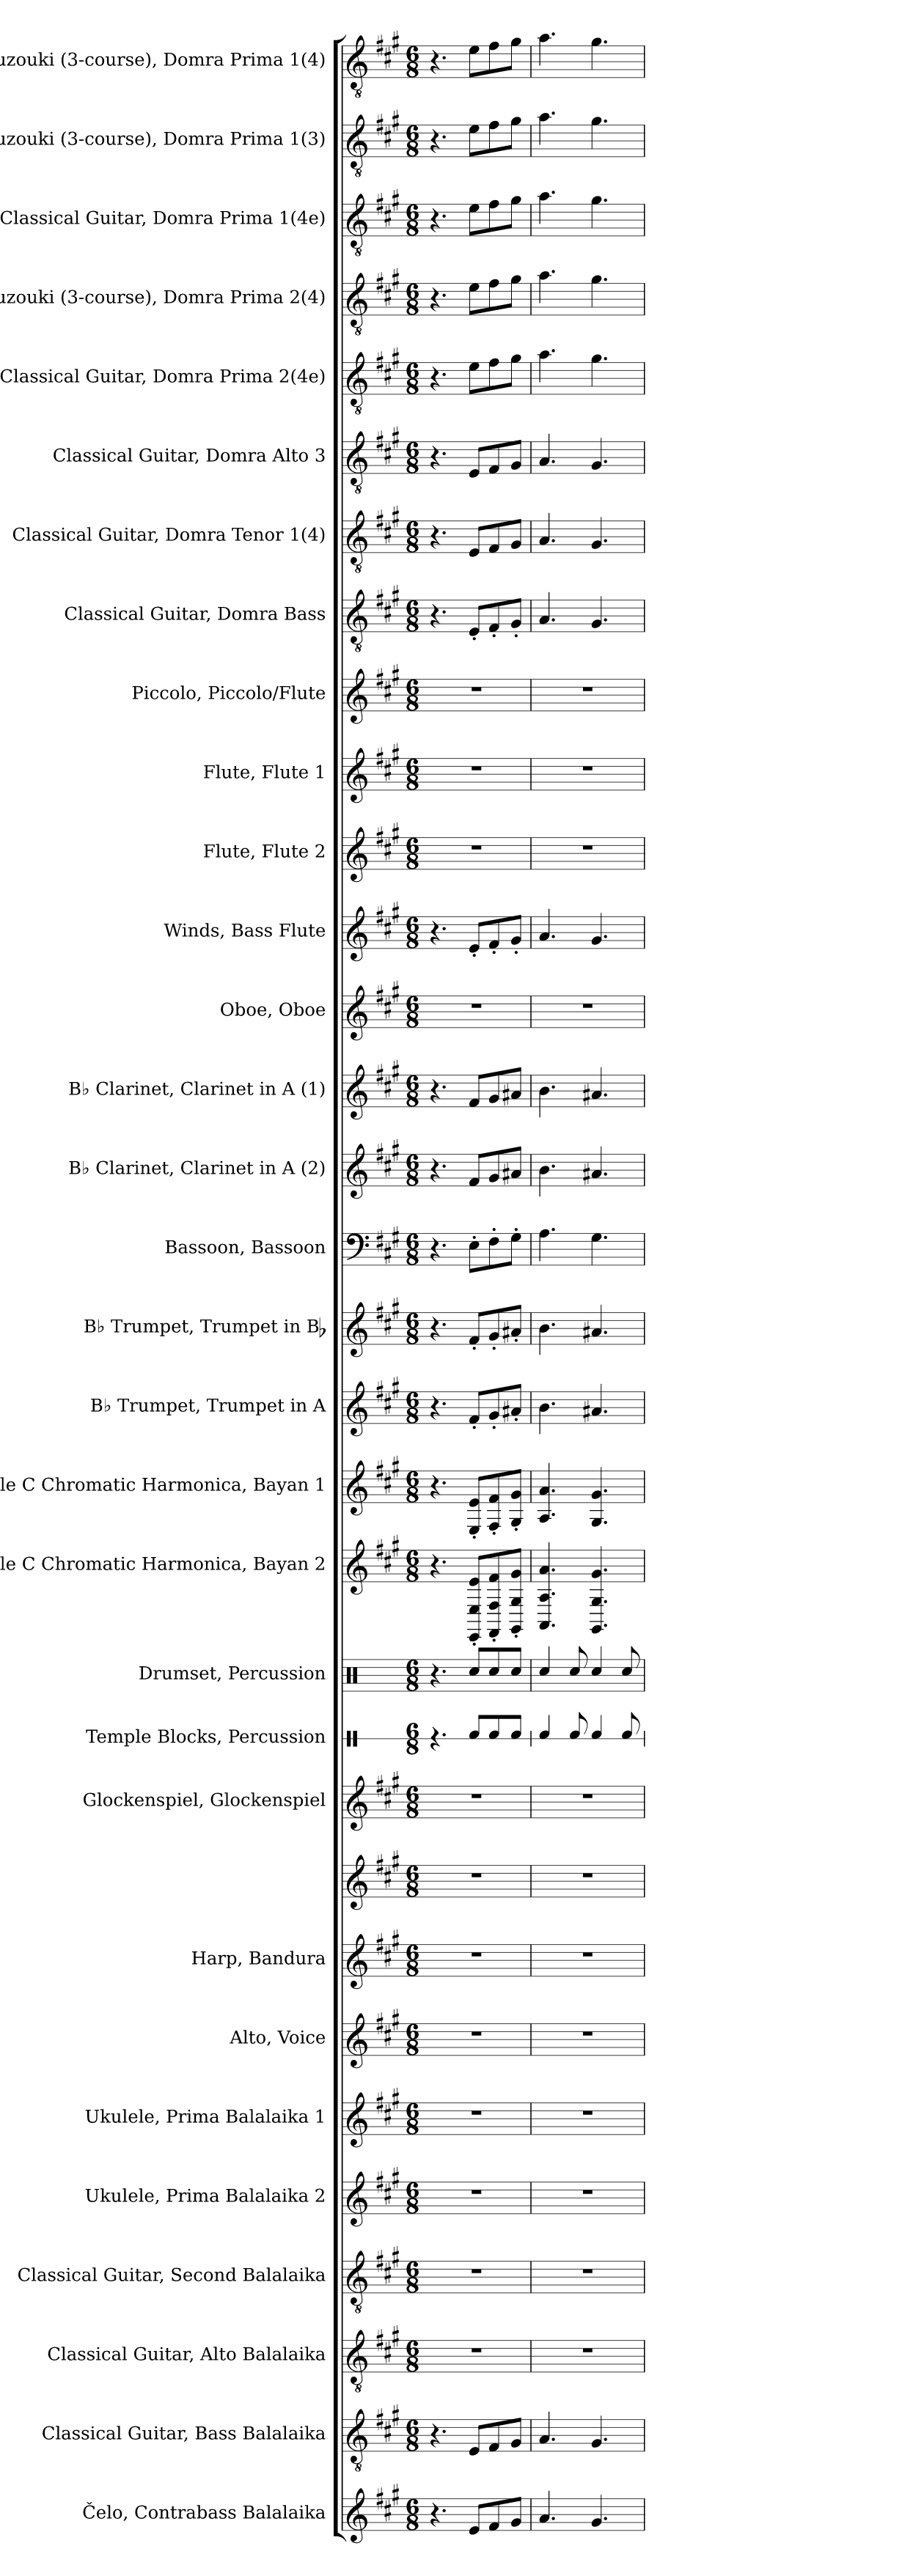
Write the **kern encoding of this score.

**kern	**kern	**kern	**kern	**kern	**kern	**kern	**kern	**kern	**kern	**kern	**kern	**kern	**kern	**kern	**kern	**kern	**kern	**kern	**kern	**kern	**kern	**kern	**kern	**kern	**kern	**kern	**kern	**kern	**kern	**kern	**kern
*part31	*part30	*part29	*part28	*part27	*part26	*part25	*part24	*part24	*part23	*part22	*part21	*part20	*part19	*part18	*part17	*part16	*part15	*part14	*part13	*part12	*part11	*part10	*part9	*part8	*part7	*part6	*part5	*part4	*part3	*part2	*part1
*staff32	*staff31	*staff30	*staff29	*staff28	*staff27	*staff26	*staff25	*staff24	*staff23	*staff22	*staff21	*staff20	*staff19	*staff18	*staff17	*staff16	*staff15	*staff14	*staff13	*staff12	*staff11	*staff10	*staff9	*staff8	*staff7	*staff6	*staff5	*staff4	*staff3	*staff2	*staff1
*I"Čelo, Contrabass Balalaika	*I"Classical Guitar, Bass Balalaika	*I"Classical Guitar, Alto Balalaika	*I"Classical Guitar, Second Balalaika	*I"Ukulele, Prima Balalaika 2	*I"Ukulele, Prima Balalaika 1	*I"Alto, Voice	*I"Harp, Bandura	*	*I"Glockenspiel, Glockenspiel	*I"Temple Blocks, Percussion	*I"Drumset, Percussion	*I"16 Hole C Chromatic Harmonica, Bayan 2	*I"16 Hole C Chromatic Harmonica, Bayan 1	*I"B♭ Trumpet, Trumpet in A	*I"B♭ Trumpet, Trumpet in Bb	*I"Bassoon, Bassoon	*I"B♭ Clarinet, Clarinet in A (2)	*I"B♭ Clarinet, Clarinet in A (1)	*I"Oboe, Oboe	*I"Winds, Bass Flute	*I"Flute, Flute 2	*I"Flute, Flute 1	*I"Piccolo, Piccolo/Flute	*I"Classical Guitar, Domra Bass	*I"Classical Guitar, Domra Tenor 1(4)	*I"Classical Guitar, Domra Alto 3	*I"Classical Guitar, Domra Prima 2(4e)	*I"Bouzouki (3-course), Domra Prima 2(4)	*I"Classical Guitar, Domra Prima 1(4e)	*I"Bouzouki (3-course), Domra Prima 1(3)	*I"Bouzouki (3-course), Domra Prima 1(4)
*	*I'Guit.	*I'Guit.	*I'Guit.	*I'Uk.	*I'Uk.	*I'A.	*I'Hrp.	*	*I'Glock.	*I'Tmp. Bl.	*I'D. Set	*I'Harm.	*I'Harm.	*I'B♭ Tpt.	*I'B♭ Tpt.	*I'Bsn.	*I'B♭ Cl.	*I'B♭ Cl.	*I'Ob.	*I'Wi.	*I'Fl.	*I'Fl.	*I'Picc.	*I'Guit.	*I'Guit.	*I'Guit.	*I'Guit.	*I'Bou.	*I'Guit.	*I'Bou.	*I'Bou.
*	*	*	*	*	*	*	*	*	*	*stria1	*	*	*	*	*	*	*	*	*	*	*	*	*	*	*	*	*	*	*	*	*
*clefG2	*clefGv2	*clefGv2	*clefGv2	*clefG2	*clefG2	*clefG2	*clefG2	*clefG2	*clefG2	*clefX	*clefX	*clefG2	*clefG2	*clefG2	*clefG2	*clefF4	*clefG2	*clefG2	*clefG2	*clefG2	*clefG2	*clefG2	*clefG2	*clefGv2	*clefGv2	*clefGv2	*clefGv2	*clefGv2	*clefGv2	*clefGv2	*clefGv2
*ITrd14c24	*	*	*	*	*	*	*	*	*ITrd-14c-24	*	*	*	*	*ITrd1c2	*ITrd1c2	*	*ITrd1c2	*ITrd1c2	*	*	*	*	*ITrd-7c-12	*	*	*	*	*	*	*	*
*k[f#c#g#]	*k[f#c#g#]	*k[f#c#g#]	*k[f#c#g#]	*k[f#c#g#]	*k[f#c#g#]	*k[f#c#g#]	*k[f#c#g#]	*k[f#c#g#]	*k[f#c#g#]	*k[]	*k[]	*k[f#c#g#]	*k[f#c#g#]	*k[f#]	*k[f#]	*k[f#c#g#]	*k[f#]	*k[f#]	*k[f#c#g#]	*k[f#c#g#]	*k[f#c#g#]	*k[f#c#g#]	*k[f#c#g#]	*k[f#c#g#]	*k[f#c#g#]	*k[f#c#g#]	*k[f#c#g#]	*k[f#c#g#]	*k[f#c#g#]	*k[f#c#g#]	*k[f#c#g#]
*M6/8	*M6/8	*M6/8	*M6/8	*M6/8	*M6/8	*M6/8	*M6/8	*M6/8	*M6/8	*M6/8	*M6/8	*M6/8	*M6/8	*M6/8	*M6/8	*M6/8	*M6/8	*M6/8	*M6/8	*M6/8	*M6/8	*M6/8	*M6/8	*M6/8	*M6/8	*M6/8	*M6/8	*M6/8	*M6/8	*M6/8	*M6/8
*MM174	*MM174	*MM174	*MM174	*MM174	*MM174	*MM174	*MM174	*MM174	*MM174	*MM174	*MM174	*MM174	*MM174	*MM174	*MM174	*MM174	*MM174	*MM174	*MM174	*MM174	*MM174	*MM174	*MM174	*MM174	*MM174	*MM174	*MM174	*MM174	*MM174	*MM174	*MM174
=1	=1	=1	=1	=1	=1	=1	=1	=1	=1	=1	=1	=1	=1	=1	=1	=1	=1	=1	=1	=1	=1	=1	=1	=1	=1	=1	=1	=1	=1	=1	=1
4.r	4.r	2.r	2.r	2.r	2.r	2.r	2.r	2.r	2.r	4.r	4.r	4.r	4.r	4.r	4.r	4.r	4.r	4.r	2.r	4.r	2.r	2.r	2.r	4.r	4.r	4.r	4.r	4.r	4.r	4.r	4.r
8EE/L	8E/L	.	.	.	.	.	.	.	.	8Rf/L	8Rcc/L	8EE/' 8E/' 8e/'L	8E/' 8e/'L	8e'/L	8e'/L	8E'\L	8e/L	8e/L	.	8e'/L	.	.	.	8E'/L	8E/L	8E/L	8e\L	8e\L	8e\L	8e\L	8e\L
8FF#/	8F#/	.	.	.	.	.	.	.	.	8Rf/	8Rcc/	8FF#/' 8F#/' 8f#/'	8F#/' 8f#/'	8f#'/	8f#'/	8F#'\	8f#/	8f#/	.	8f#'/	.	.	.	8F#'/	8F#/	8F#/	8f#\	8f#\	8f#\	8f#\	8f#\
8GG#/J	8G#/J	.	.	.	.	.	.	.	.	8Rf/J	8Rcc/J	8GG#/' 8G#/' 8g#/'J	8G#/' 8g#/'J	8g#X'/J	8g#X'/J	8G#'\J	8g#X/J	8g#X/J	.	8g#'/J	.	.	.	8G#'/J	8G#/J	8G#/J	8g#\J	8g#\J	8g#\J	8g#\J	8g#\J
=2	=2	=2	=2	=2	=2	=2	=2	=2	=2	=2	=2	=2	=2	=2	=2	=2	=2	=2	=2	=2	=2	=2	=2	=2	=2	=2	=2	=2	=2	=2	=2
4.AA/	4.A/	2.r	2.r	2.r	2.r	2.r	2.r	2.r	2.r	4Rf/	4Rcc/	4.AA/ 4.A/ 4.a/	4.A/ 4.a/	4.a\	4.a\	4.A\	4.a\	4.a\	2.r	4.a/	2.r	2.r	2.r	4.A/	4.A/	4.A/	4.a\	4.a\	4.a\	4.a\	4.a\
.	.	.	.	.	.	.	.	.	.	8Rf/	8Rcc/	.	.	.	.	.	.	.	.	.	.	.	.	.	.	.	.	.	.	.	.
4.GG#/	4.G#/	.	.	.	.	.	.	.	.	4Rf/	4Rcc/	4.GG#/ 4.G#/ 4.g#/	4.G#/ 4.g#/	4.g#X/	4.g#X/	4.G#\	4.g#X/	4.g#X/	.	4.g#/	.	.	.	4.G#/	4.G#/	4.G#/	4.g#\	4.g#\	4.g#\	4.g#\	4.g#\
.	.	.	.	.	.	.	.	.	.	8Rf/	8Rcc/	.	.	.	.	.	.	.	.	.	.	.	.	.	.	.	.	.	.	.	.
=	=	=	=	=	=	=	=	=	=	=	=	=	=	=	=	=	=	=	=	=	=	=	=	=	=	=	=	=	=	=	=
*-	*-	*-	*-	*-	*-	*-	*-	*-	*-	*-	*-	*-	*-	*-	*-	*-	*-	*-	*-	*-	*-	*-	*-	*-	*-	*-	*-	*-	*-	*-	*-
